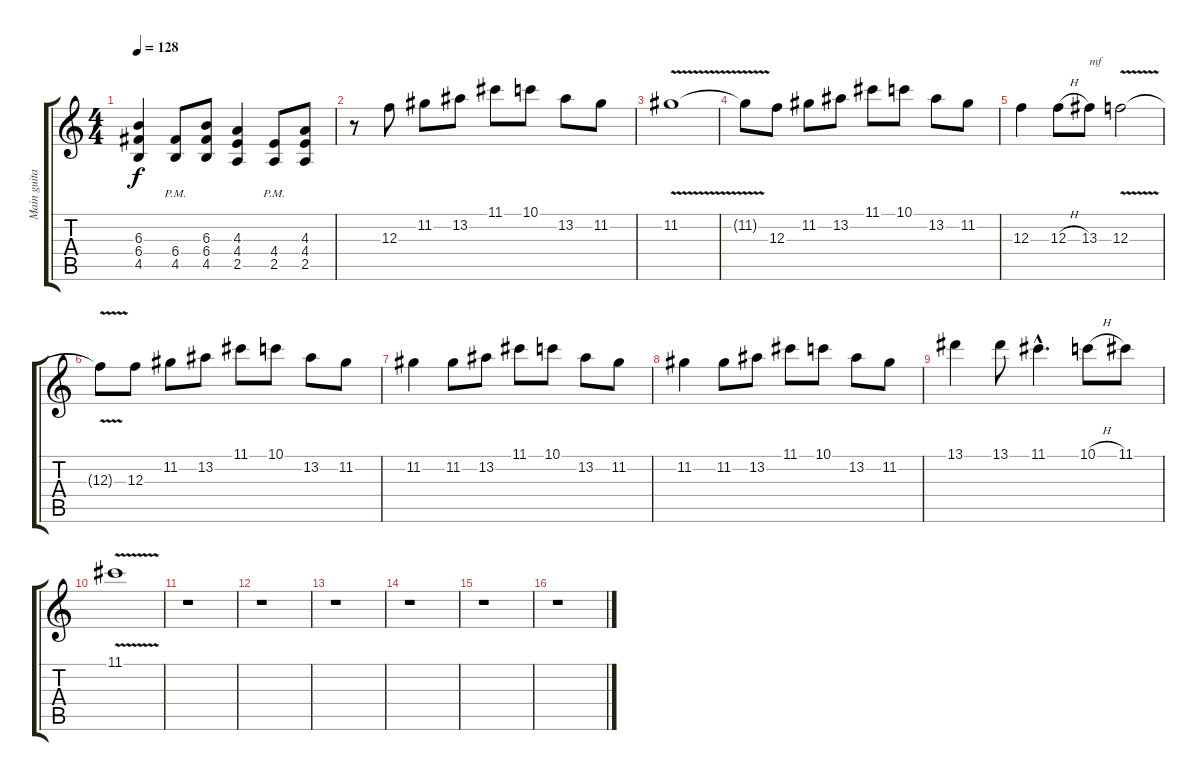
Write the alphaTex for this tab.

\track ("Main guitar" "Main guita") {instrument distortionguitar}
\staff {score tabs}
\tuning (D4 A3 F3 C3 G2 C2) {hide}
\ts (4 4)
\tempo 128
\clef g2
\ks c
(6.3 6.4 4.5).4{dy f} (6.4{pm} 4.5{pm}).8 (6.3 6.4 4.5).8 (4.3 4.4 2.5).4 (4.4{pm} 2.5{pm}).8 (4.3 4.4 2.5).8 |
r.8 12.3.8 11.2.8 13.2.8 11.1.8 10.1.8 13.2.8 11.2.8 |
11.2{v}.1 |
11.2{t}.8 12.3.8 11.2.8 13.2.8 11.1.8 10.1.8 13.2.8 11.2.8 |
12.3.4 12.3{h}.8 13.3.8{txt "mf"} 12.3{v}.2 |
12.3{t}.8 12.3.8 11.2.8 13.2.8 11.1.8 10.1.8 13.2.8 11.2.8 |
11.2.4 11.2.8 13.2.8 11.1.8 10.1.8 13.2.8 11.2.8 |
11.2.4 11.2.8 13.2.8 11.1.8 10.1.8 13.2.8 11.2.8 |
13.1.4 13.1.8 11.1{hac}.4{d} 10.1{h}.8 11.1.8 |
11.1{v}.1{volume 3} |
r.1 |
r.1 |
r.1 |
r.1 |
r.1 |
r.1
